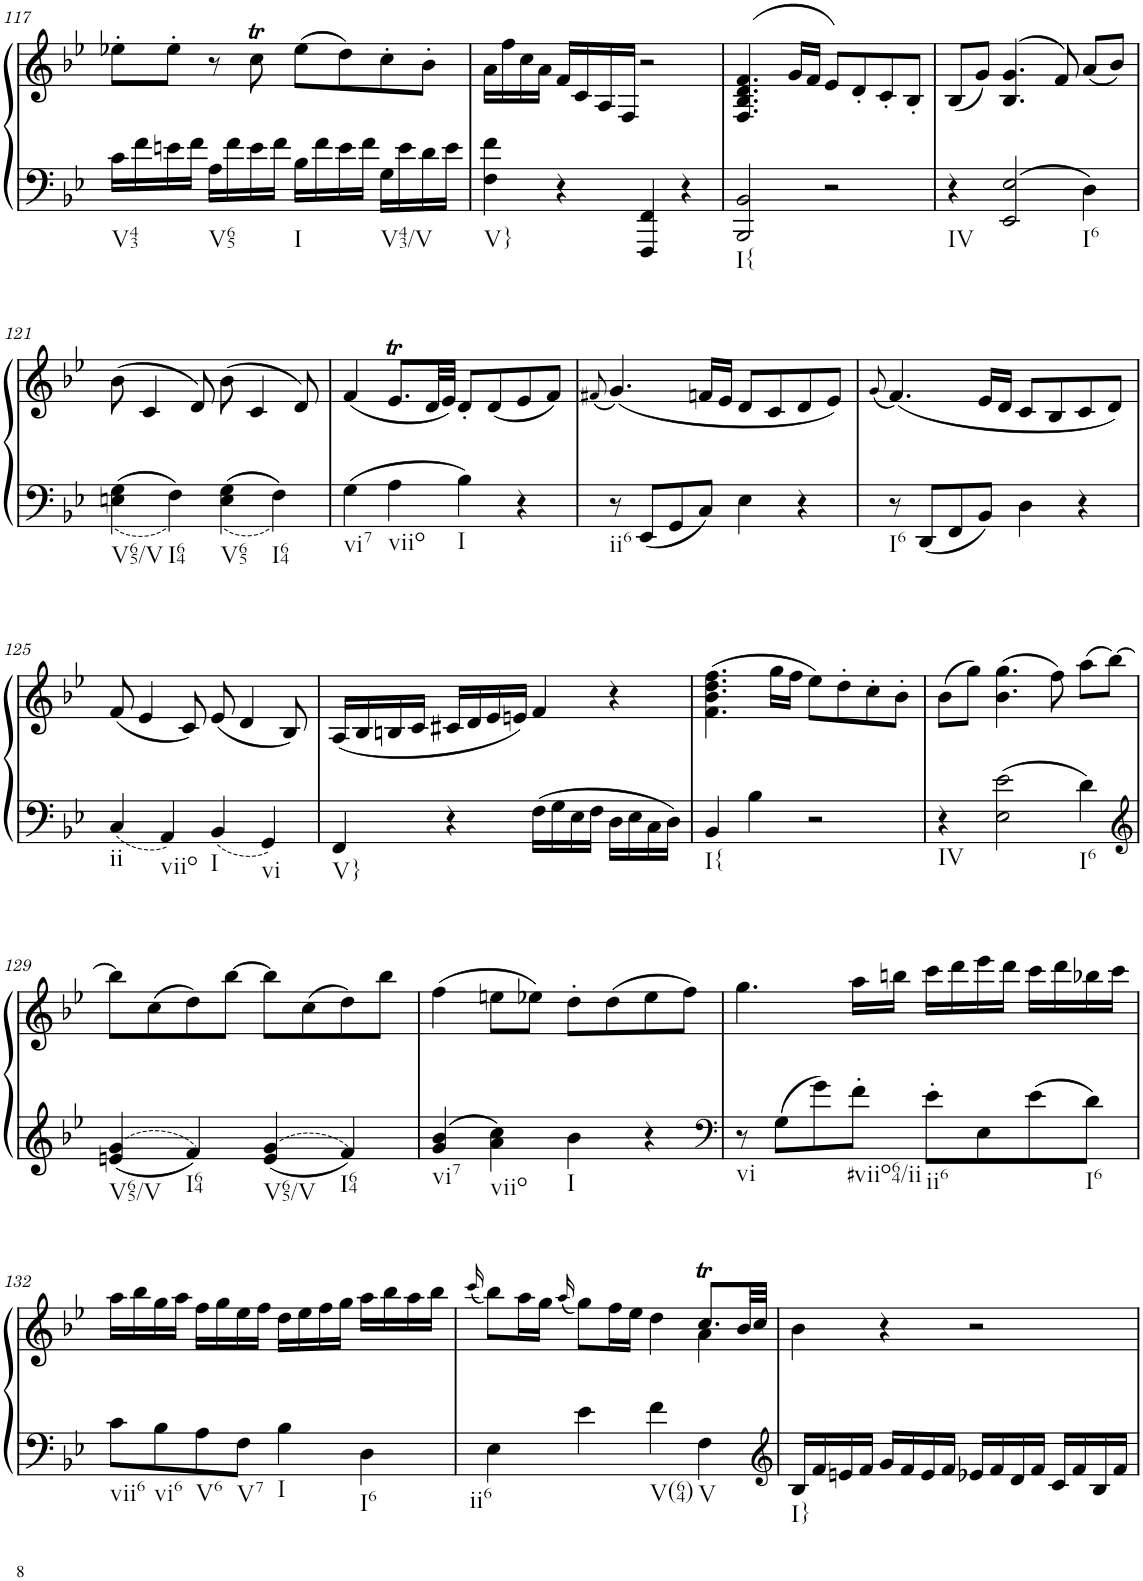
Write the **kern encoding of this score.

**kern	**kern
*part1	*part1
*staff2	*staff1
*I"Piano, Piano right	*
*I'Pno.	*
!!LO:PB:g=z
*clefF4	*clefG2
*k[b-e-]	*k[b-e-]
*M4/4	*M4/4
*met(c)	*met(c)
=117	=117
!LO:TX:b:t=V43	!
16c\LL	8ee-X'\L
16f\	.
16en\	8ee-'\J
16f\JJ	.
!LO:TX:b:t=V65	!
16A\LL	8r
16f\	.
16e\	8ccT\
16f\JJ	.
!LO:TX:b:t=I	!
16B-\LL	(8ee-\L
16f\	.
16e\	8dd\)
16f\JJ	.
!LO:TX:b:t=V43/V	!
16G\LL	8cc'\
16e\	.
16d\	8b-'\J
16e\JJ	.
=118	=118
!LO:TX:b:t=V}	!
4F\ 4f\	16a\LL
.	16ff\
.	16cc\
.	16a\JJ
4r	16f/LL
.	16c/
.	16A/
.	16F/JJ
4FFF/ 4FF/	2r
4r	.
=119	=119
!LO:TX:b:t=I{	!
2BBB-/ 2BB-/	(>4.F/ 4.B-/ 4.d/ 4.f/
.	16g/LL
.	16f/JJ
2r	8e-/L)
.	8d'/
.	8c'/
.	8B-'/J
=120	=120
!LO:TX:b:t=IV	!
4r	(8B-/L
.	8g/J)
2EE-/ 2E-/	(>4.B-/ 4.g/
.	8f/)
!LO:TX:b:t=I6	!
4D\	(8a/L
.	8b-/J)
!!LO:LB:g=z
=121	=121
!LO:TX:b:t=V65/V	!
4En\ 4G\	(8b-\
.	4c/
!LO:TX:b:t=I64	!
4F\	.
.	8d/)
!LO:TX:b:t=V65	!
4E\ 4G\	(8b-\
.	4c/
!LO:TX:b:t=I64	!
4F\	.
.	8d/)
=122	=122
!LO:TX:b:t=vi7	!
4G\	(4f/
!LO:TX:b:t=viio	!
4A\	8.e-T/L
.	32d/LL
.	32e-/JJJ)
!LO:TX:b:t=I	!
4B-\	8d'/L
.	(8d/
4r	8e-/
.	8f/J)
=123	=123
.	(8qf#X/
!LO:TX:b:t=ii6	!
8r	(4.g/)
8EE-/L	.
8GG/	.
8C/J	16fn/LL
.	16e-/JJ
4E-\	8d/L
.	8c/
4r	8d/
.	8e-/J)
=124	=124
.	(8qg/
!LO:TX:b:t=I6	!
8r	(4.f/)
8DD/L	.
8FF/	.
8BB-/J	16e-/LL
.	16d/JJ
4D\	8c/L
.	8B-/
4r	8c/
.	8d/J)
!!LO:LB:g=z
=125	=125
!LO:TX:b:t=ii	!
4C/	(8f/
.	4e-/
!LO:TX:b:t=viio	!
4AA/	.
.	8c/)
!LO:TX:b:t=I	!
4BB-/	(8e-/
.	4d/
!LO:TX:b:t=vi	!
4GG/	.
.	8B-/)
=126	=126
!LO:TX:b:t=V}	!
4FF/	(16A/LL
.	16B-/
.	16Bn/
.	16c/JJ
4r	16c#X/LL
.	16d/
.	16e-/
.	16en/JJ)
16F\LL	4f/
16G\	.
16E-\	.
16F\JJ	.
16D\LL	4r
16E-\	.
16C\	.
16D\JJ	.
=127	=127
!LO:TX:b:t=I{	!
4BB-/	(4.f\ 4.b-\ 4.dd\ 4.ff\
4B-\	.
.	16gg\LL
.	16ff\JJ
2r	8ee-\L)
.	8dd'\
.	8cc'\
.	8b-'\J
=128	=128
!LO:TX:b:t=IV	!
4r	(8b-\L
.	8gg\J)
2E-\ 2e-\	(4.b-\ 4.gg\
.	8ff\)
!LO:TX:b:t=I6	!
4d\	(8aa\L
.	[8bb-\J)
!!LO:LB:g=z
=129	=129
*clefG2	*
!LO:TX:b:t=V65/V	!
4en/ 4g/	8bb-\L]
.	(8cc\
!LO:TX:b:t=I64	!
4f/	8dd\)
.	[8bb-\J
!LO:TX:b:t=V65/V	!
4e/ 4g/	8bb-\L]
.	(8cc\
!LO:TX:b:t=I64	!
4f/	8dd\)
.	8bb-\J
=130	=130
!LO:TX:b:t=vi7	!
4g/ 4b-/	(4ff\
!LO:TX:b:t=viio	!
4a\ 4cc\	8een\L
.	8ee-X\J)
!LO:TX:b:t=I	!
4b-\	8dd'\L
.	(8dd\
4r	8ee-\
.	8ff\J)
=131	=131
*clefF4	*
!LO:TX:b:t=vi	!
8r	4.gg\
8G\L	.
8g\	.
!LO:TX:b:t=#viio64/ii	!
8f'\J	16aa\LL
.	16bbn\JJ
!LO:TX:b:t=ii6	!
8e-'\L	16ccc\LL
.	16ddd\
8E-\	16eee-\
.	16ddd\JJ
8e-\	16ccc\LL
.	16ddd\
!LO:TX:b:t=I6	!
8d\J	16bb-X\
.	16ccc\JJ
!!LO:LB:g=z
=132	=132
!LO:TX:b:t=vii6	!
8c\L	16aa\LL
.	16bb-\
!LO:TX:b:t=vi6	!
8B-\	16gg\
.	16aa\JJ
!LO:TX:b:t=V6	!
8A\	16ff\LL
.	16gg\
!LO:TX:b:t=V7	!
8F\J	16ee-\
.	16ff\JJ
!LO:TX:b:t=I	!
4B-\	16dd\LL
.	16ee-\
.	16ff\
.	16gg\JJ
!LO:TX:b:t=I6	!
4D\	16aa\LL
.	16bb-\
.	16aa\
.	16bb-\JJ
=133	=133
.	(16qccc/
*	*^
!LO:TX:b:t=ii6	!	!
4E-\	8bb-\L)	2.ryy
.	16aa\L	.
.	16gg\JJ	.
.	(16qaa/	.
4e-\	8gg\L)	.
.	16ff\L	.
.	16ee-\JJ	.
!LO:TX:b:t=V(64)	!	!
4f\	4dd\	.
!LO:TX:b:t=V	!	!
4F\	8.ccT/L	4a\
.	32b-/LL	.
.	32cc/JJJ	.
*	*v	*v
=134	=134
*clefG2	*
!LO:TX:b:t=I}	!
16B-/LL	4b-\
16f/	.
16en/	.
16f/JJ	.
16g/LL	4r
16f/	.
16e/	.
16f/JJ	.
16e-X/LL	2r
16f/	.
16d/	.
16f/JJ	.
16c/LL	.
16f/	.
16B-/	.
16f/JJ	.
=	=
*-	*-
